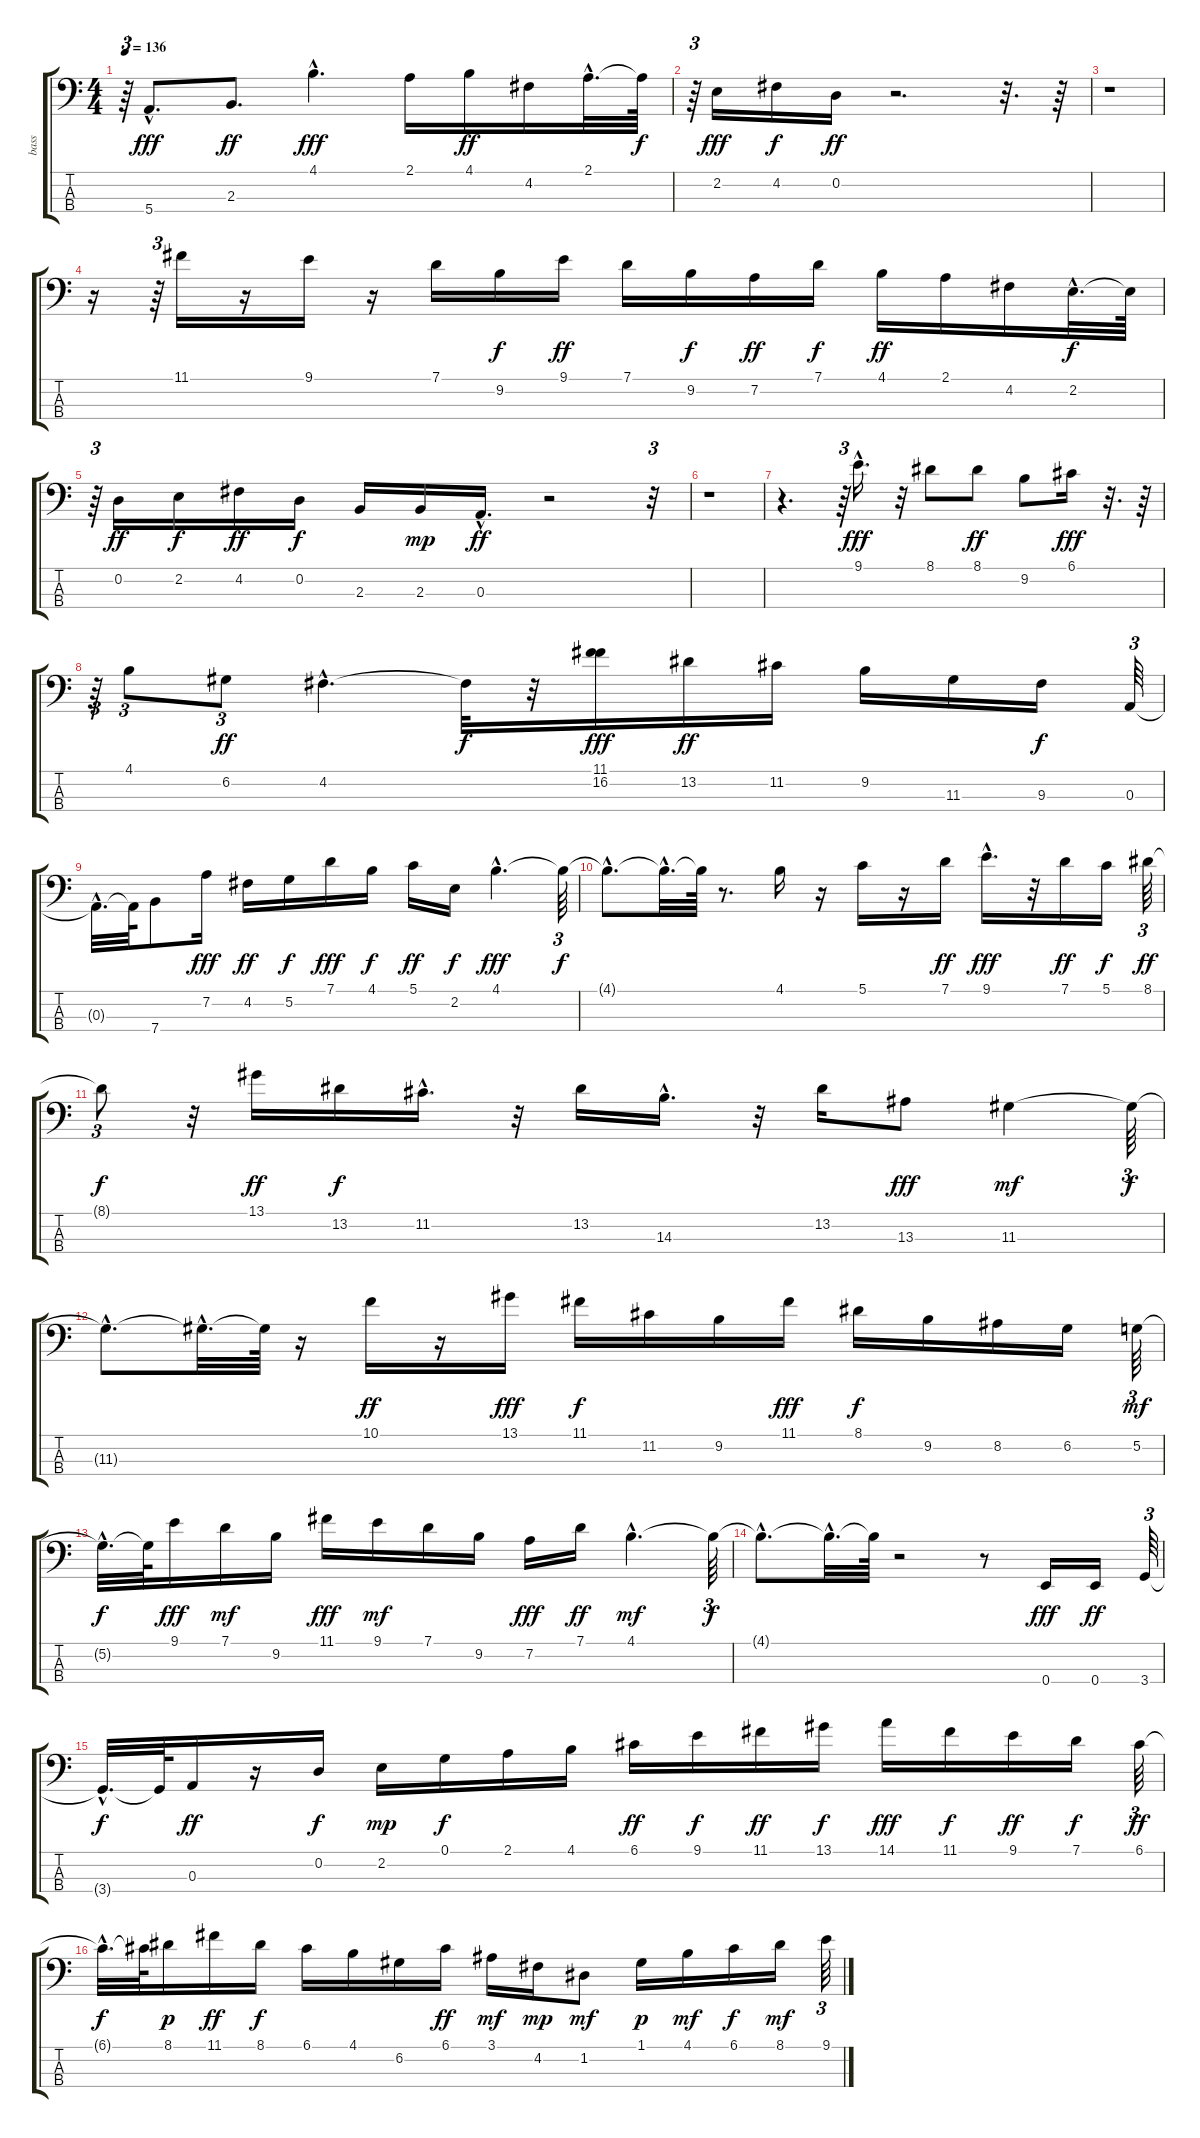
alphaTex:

\track ("bass    " "bass    ") {instrument fretlessbass}
\staff {score tabs}
\tuning (G2 D2 A1 E1) {hide}
\ts (4 4)
\tempo 136
\clef f4
\ks c
r.64{tu (3 2) dy f} 5.4{hac}.8{d dy fff} 2.3.8{d dy ff} 4.1{hac}.4{d dy fff} 2.1.16 4.1.16{dy ff} 4.2.16 2.1{hac}.32{d} 2.1{t}.64{dy f} |
r.64{tu (3 2)} 2.2.16{dy fff} 4.2.16{dy f} 0.2.16{dy ff} r.2{d} r.32{d} r.64 |
r.1 |
r.16 r.64{tu (3 2)} 11.1.16 r.16 9.1.16 r.16 7.1.16 9.2.16{dy f} 9.1.16{dy ff} 7.1.16 9.2.16{dy f} 7.2.16{dy ff} 7.1.16{dy f} 4.1.16{dy ff} 2.1.16 4.2.16 2.2{hac}.32{d dy f} 2.2{t}.64 |
r.64{tu (3 2)} 0.2.16{dy ff} 2.2.16{dy f} 4.2.16{dy ff} 0.2.16{dy f} 2.3.16 2.3.16{dy mp} 0.3{hac}.16{d dy ff} r.2 r.32{tu (3 2)} |
r.1 |
r.4{d} r.64{tu (3 2)} 9.1{hac}.16{d dy fff} r.32 8.1.8 8.1.8{dy ff} 9.2.8 6.1.16{dy fff} r.32{d} r.64 |
r.64{tu (3 2)} 4.1.8{tu (3 2)} 6.2.8{tu (3 2) dy ff} 4.2{hac}.4{d} 4.2{t}.32{dy f} r.32 (11.1 16.2).16{dy fff} 13.2.16{dy ff} 11.2.16 9.2.16 11.3.16 9.3.16{dy f} 0.3.64{tu (3 2)} |
0.3{hac t}.32{d} 0.3{t}.64 7.4.8 7.2.16{dy fff} 4.2.16{dy ff} 5.2.16{dy f} 7.1.16{dy fff} 4.1.16{dy f} 5.1.16{dy ff} 2.2.16{dy f} 4.1{hac}.4{d dy fff} 4.1{t}.64{tu (3 2) dy f} |
4.1{hac t}.8{d} 4.1{hac t}.32{d} 4.1{t}.64 r.8{d} 4.1.16 r.16 5.1.16 r.16 7.1.16{dy ff} 9.1{hac}.16{d dy fff} r.32 7.1.16{dy ff} 5.1.16{dy f} 8.1.64{tu (3 2) dy ff} |
8.1{t}.8{tu (3 2) dy f} r.32 13.1.16{dy ff} 13.2.16{dy f} 11.2{hac}.16{d} r.32 13.2.16 14.3{hac}.16{d} r.32 13.2.16 13.3.8{dy fff} 11.3.4{dy mf} 11.3{t}.64{tu (3 2) dy f} |
11.3{hac t}.8{d} 11.3{hac t}.32{d} 11.3{t}.64 r.16 10.1.16{dy ff} r.16 13.1.16{dy fff} 11.1.16{dy f} 11.2.16 9.2.16 11.1.16{dy fff} 8.1.16{dy f} 9.2.16 8.2.16 6.2.16 5.2.64{tu (3 2) dy mf} |
5.2{hac t}.32{d dy f} 5.2{t}.64 9.1.16{dy fff} 7.1.16{dy mf} 9.2.16 11.1.16{dy fff} 9.1.16{dy mf} 7.1.16 9.2.16 7.2.16{dy fff} 7.1.16{dy ff} 4.1{hac}.4{d dy mf} 4.1{t}.64{tu (3 2) dy f} |
4.1{hac t}.8{d} 4.1{hac t}.32{d} 4.1{t}.64 r.2 r.8 0.4.16{dy fff} 0.4.16{dy ff} 3.4.64{tu (3 2)} |
3.4{hac t}.32{d dy f} 3.4{t}.64 0.3.16{dy ff} r.16 0.2.16{dy f} 2.2.16{dy mp} 0.1.16{dy f} 2.1.16 4.1.16 6.1.16{dy ff} 9.1.16{dy f} 11.1.16{dy ff} 13.1.16{dy f} 14.1.16{dy fff} 11.1.16{dy f} 9.1.16{dy ff} 7.1.16{dy f} 6.1.64{tu (3 2) dy ff} |
6.1{hac t}.32{d dy f} 6.1{t}.64 8.1.16{dy p} 11.1.16{dy ff} 8.1.16{dy f} 6.1.16 4.1.16 6.2.16 6.1.16{dy ff} 3.1.16{dy mf} 4.2.16{dy mp} 1.2.8{dy mf} 1.1.16{dy p} 4.1.16{dy mf} 6.1.16{dy f} 8.1.16{dy mf} 9.1.64{tu (3 2)}
